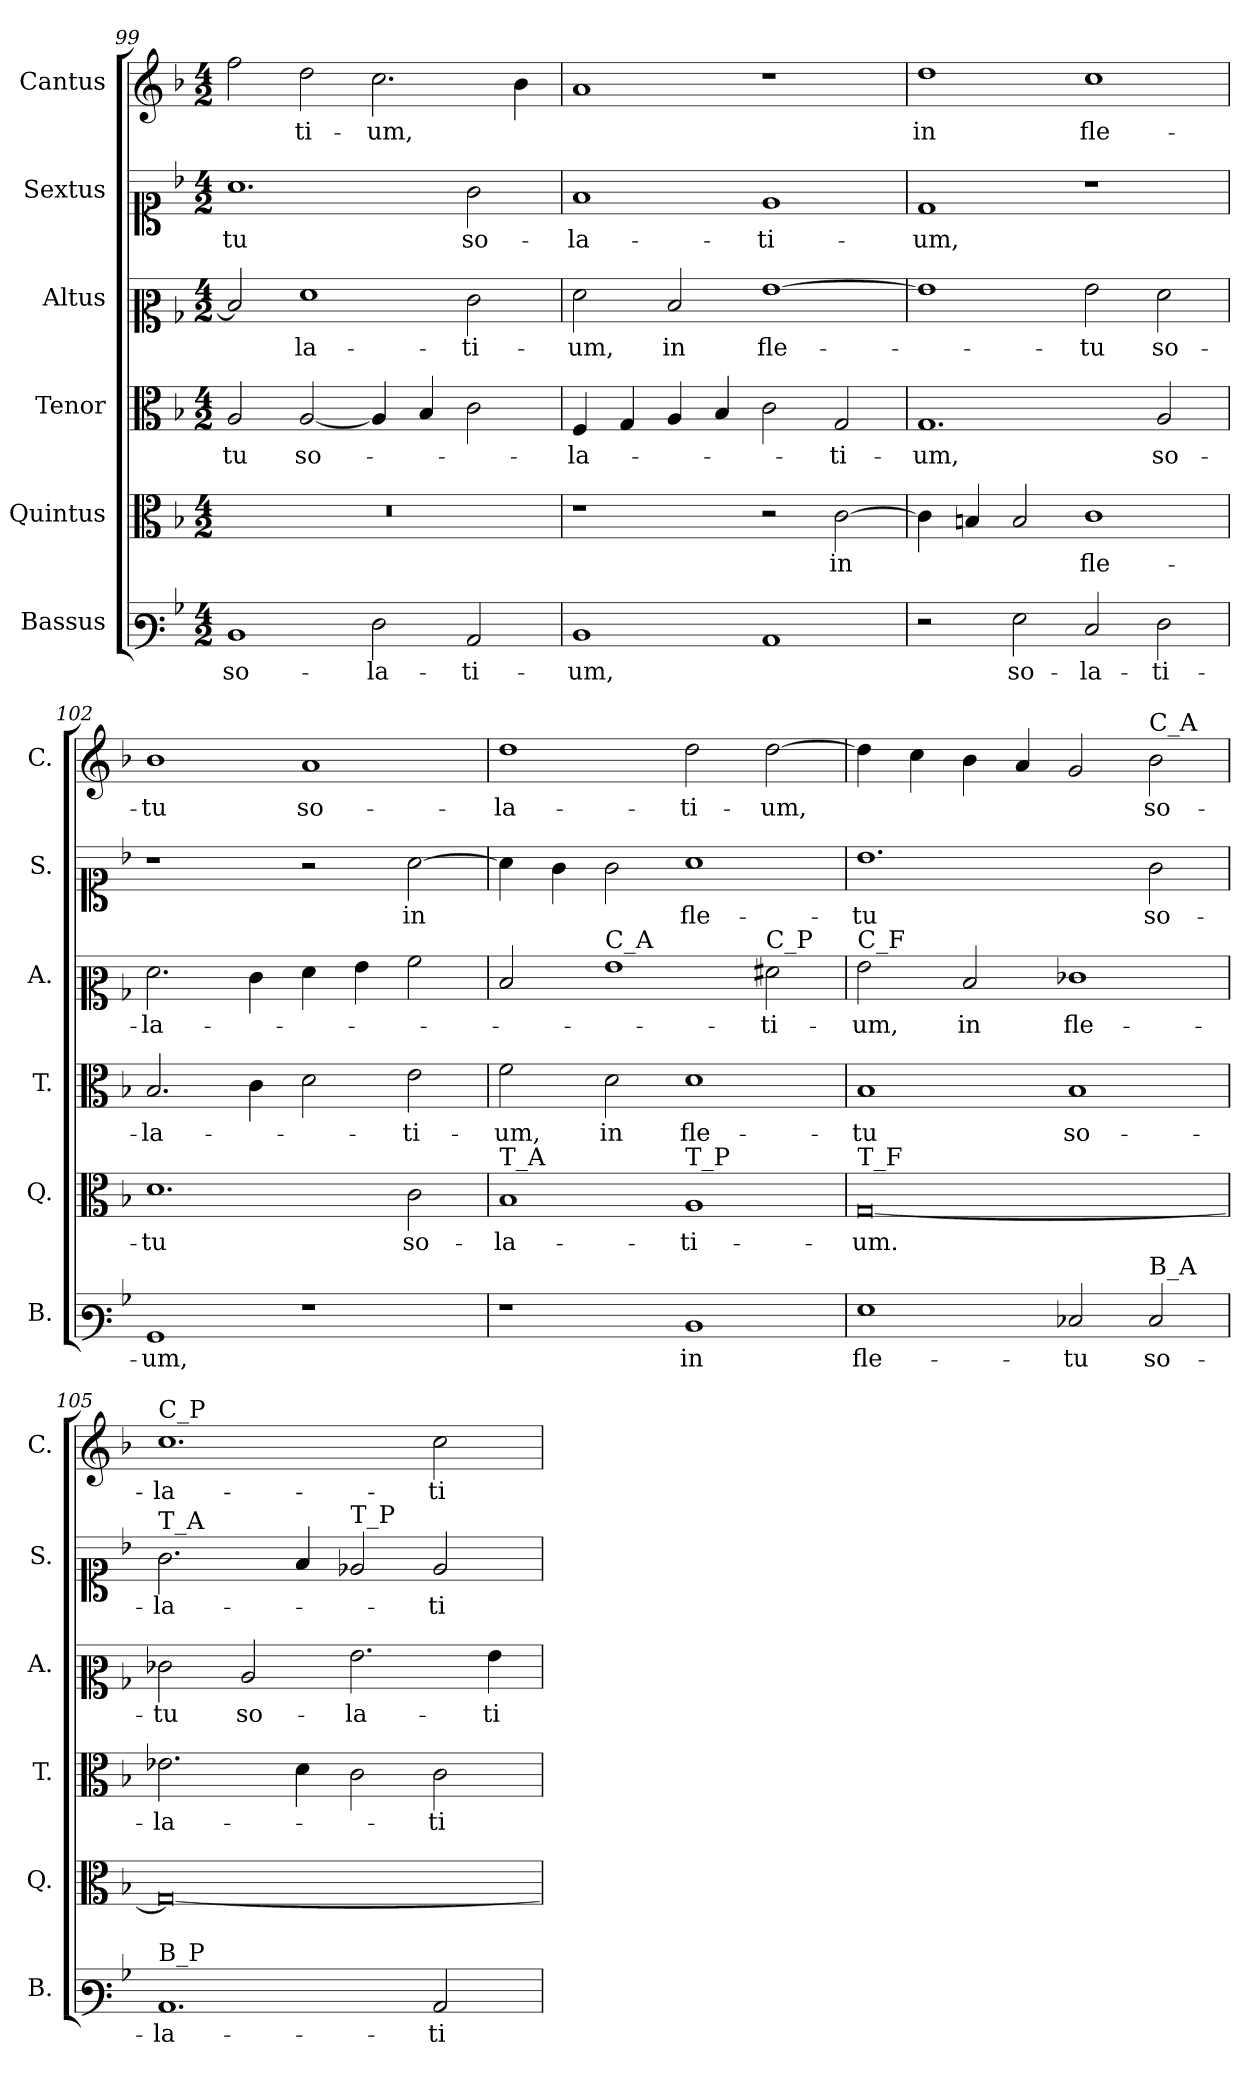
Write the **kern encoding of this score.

**kern	**text	**kern	**text	**kern	**text	**kern	**text	**kern	**text	**kern	**text
*part6	*part6	*part5	*part5	*part4	*part4	*part3	*part3	*part2	*part2	*part1	*part1
*staff6	*staff6	*staff5	*staff5	*staff4	*staff4	*staff3	*staff3	*staff2	*staff2	*staff1	*staff1
*I"Bassus	*	*I"Quintus	*	*I"Tenor	*	*I"Altus	*	*I"Sextus	*	*I"Cantus	*
*I'B.	*	*I'Q.	*	*I'T.	*	*I'A.	*	*I'S.	*	*I'C.	*
*clefF3	*	*clefC3	*	*clefC3	*	*clefC2	*	*clefC1	*	*clefG2	*
*k[b-]	*	*k[b-]	*	*k[b-]	*	*k[b-]	*	*k[b-]	*	*k[b-]	*
*M4/2	*	*M4/2	*	*M4/2	*	*M4/2	*	*M4/2	*	*M4/2	*
=99	=99	=99	=99	=99	=99	=99	=99	=99	=99	=99	=99
!	!	!LO:N:vis=1	!	!	!	!	!	!	!	!	!
1D	so-	0r	.	2A/	-tu	2d/]	.	1.a	-tu	2ff\	.
.	.	.	.	[2A/	so-	1f	la-	.	.	2dd\	-ti-
2F\	-la-	.	.	4A/]	.	.	.	.	.	2.cc\	-um,
.	.	.	.	4B-/	.	.	.	.	.	.	.
2C/	-ti-	.	.	2c\	.	2e\	-ti-	2g\	so-	.	.
.	.	.	.	.	.	.	.	.	.	4b-\	.
=100	=100	=100	=100	=100	=100	=100	=100	=100	=100	=100	=100
1D	-um,	1r	.	4F/	-la-	2f\	-um,	1f	-la-	1a	.
.	.	.	.	4G/	.	.	.	.	.	.	.
.	.	.	.	4A/	.	2d/	in	.	.	.	.
.	.	.	.	4B-/	.	.	.	.	.	.	.
1C	.	2r	.	2c\	.	[1g	fle-	1e	-ti-	1r	.
.	.	[2c\	in	2G/	-ti-	.	.	.	.	.	.
=101	=101	=101	=101	=101	=101	=101	=101	=101	=101	=101	=101
2r	.	4c\]	.	1.G	-um,	1g]	.	1d	-um,	1dd	in
.	.	4Bn/	.	.	.	.	.	.	.	.	.
2G\	so-	2B/	.	.	.	.	.	.	.	.	.
2E/	-la-	1c	fle-	.	.	2g\	-tu	1r	.	1cc	fle-
2F\	-ti-	.	.	2A/	so-	2f\	so-	.	.	.	.
=102	=102	=102	=102	=102	=102	=102	=102	=102	=102	=102	=102
1BB-	-um,	1.d	-tu	2.B-/	-la-	2.f\	-la-	1r	.	1b-	-tu
.	.	.	.	4c\	.	4e\	.	.	.	.	.
1r	.	.	.	2d\	.	4f\	.	2r	.	1a	so-
.	.	.	.	.	.	4g\	.	.	.	.	.
.	.	2c\	so-	2e\	-ti-	2a\	.	[2a\	in	.	.
!!LO:PB:g=z
=103	=103	=103	=103	=103	=103	=103	=103	=103	=103	=103	=103
!	!	!LO:TX:a:t=T_A	!	!	!	!	!	!	!	!	!
1r	.	1B-	-la-	2f\	-um,	2d/	.	4a\]	.	1dd	-la-
.	.	.	.	.	.	.	.	4g\	.	.	.
!	!	!	!	!	!	!LO:TX:a:t=C_A	!	!	!	!	!
.	.	.	.	2d\	in	1g	.	2g\	.	.	.
!	!	!LO:TX:a:t=T_P	!	!	!	!	!	!	!	!	!
1D	in	1A	-ti-	1d	fle-	.	.	1a	fle-	2dd\	-ti-
!	!	!	!	!	!	!LO:TX:a:t=C_P	!	!	!	!	!
.	.	.	.	.	.	2f#X\	-ti-	.	.	[2dd\	-um,
=104	=104	=104	=104	=104	=104	=104	=104	=104	=104	=104	=104
!	!	!	!	!	!	!LO:TX:a:t=C_F	!	!	!	!	!
!	!	!LO:TX:a:t=T_F	!	!	!	!	!	!	!	!	!
1G	fle-	[0G	-um.	1B-	-tu	2g\	um,	1.b-	-tu	4dd\]	.
.	.	.	.	.	.	.	.	.	.	4cc\	.
.	.	.	.	.	.	2d/	in	.	.	4b-\	.
.	.	.	.	.	.	.	.	.	.	4a/	.
2E-X/	-tu	.	.	1B-	so-	1e-X	fle-	.	.	2g/	.
!	!	!	!	!	!	!	!	!	!	!LO:TX:a:t=C_A	!
!LO:TX:a:t=B_A	!	!	!	!	!	!	!	!	!	!	!
2E-/	so-	.	.	.	.	.	.	2g\	so-	2b-\	so-
=105	=105	=105	=105	=105	=105	=105	=105	=105	=105	=105	=105
!	!	!	!	!	!	!	!	!	!	!LO:TX:a:t=C_P	!
!	!	!	!	!	!	!	!	!LO:TX:a:t=T_A	!	!	!
!LO:TX:a:t=B_P	!	!	!	!	!	!	!	!	!	!	!
1.C	-la-	0G_	.	2.e-X\	-la-	2e-X\	-tu	2.g\	-la-	1.cc	-la-
.	.	.	.	.	.	2c/	so-	.	.	.	.
.	.	.	.	4d\	.	.	.	4f/	.	.	.
!	!	!	!	!	!	!	!	!LO:TX:a:t=T_P	!	!	!
.	.	.	.	2c\	.	2.g\	-la-	2e-X/	.	.	.
2C/	-ti-	.	.	2c\	-ti-	.	.	2e-/	-ti-	2cc\	-ti-
.	.	.	.	.	.	4g\	-ti-	.	.	.	.
=	=	=	=	=	=	=	=	=	=	=	=
*-	*-	*-	*-	*-	*-	*-	*-	*-	*-	*-	*-
